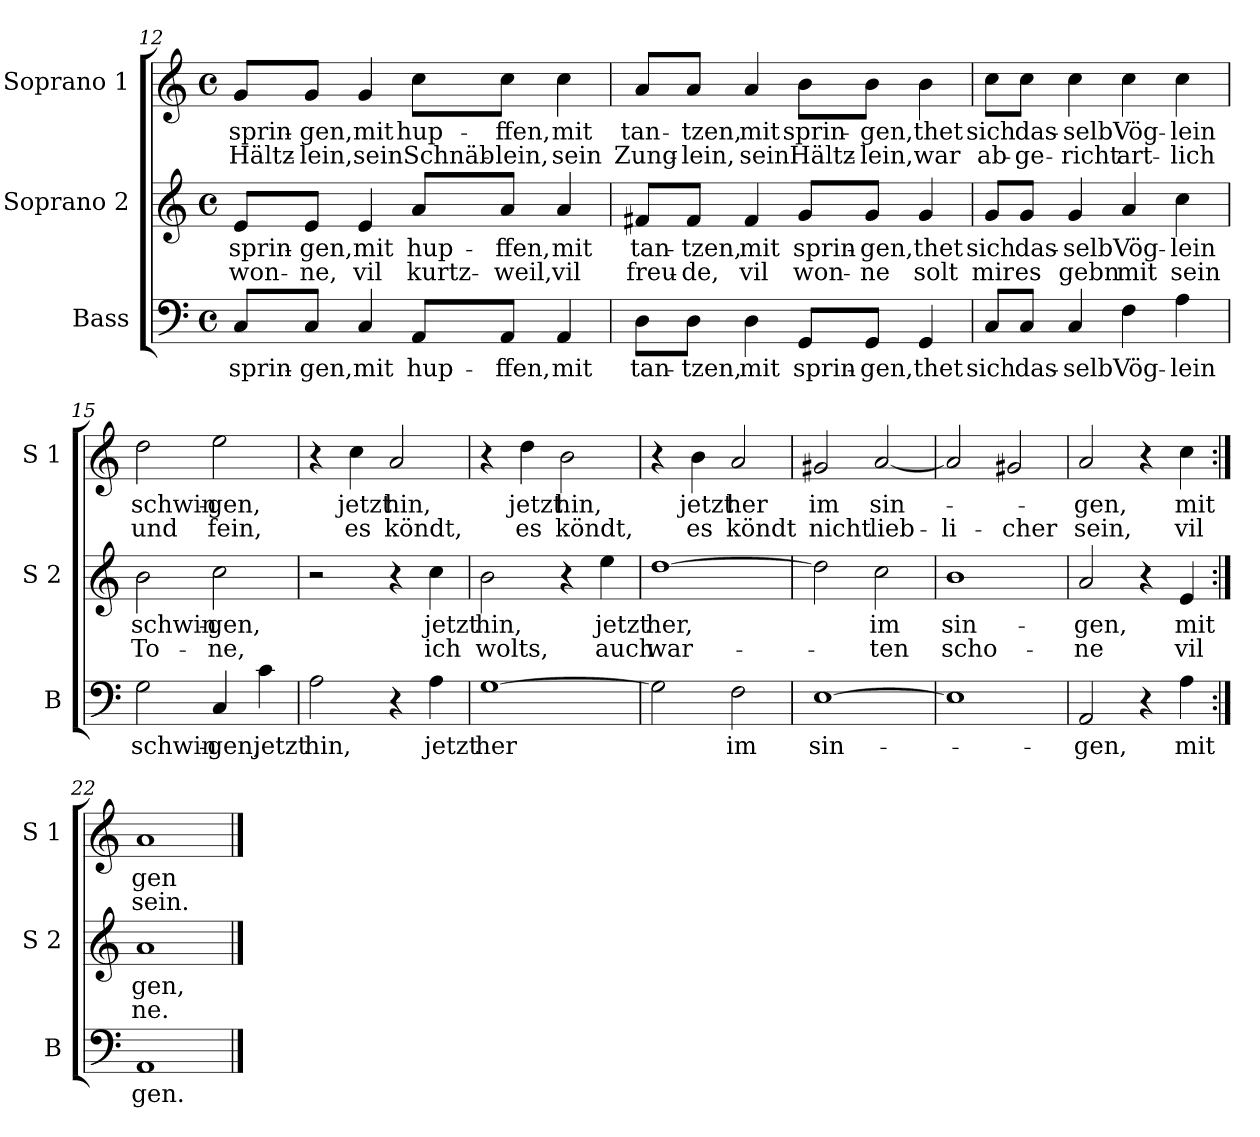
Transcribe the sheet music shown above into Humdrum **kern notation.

**kern	**text	**kern	**text	**text	**kern	**text	**text
*part3	*part3	*part2	*part2	*part2	*part1	*part1	*part1
*staff3	*staff3	*staff2	*staff2	*staff2	*staff1	*staff1	*staff1
*I"Bass	*	*I"Soprano 2	*	*	*I"Soprano 1	*	*
*I'B	*	*I'S 2	*	*	*I'S 1	*	*
*clefF4	*	*clefG2	*	*	*clefG2	*	*
*k[]	*	*k[]	*	*	*k[]	*	*
*C:	*	*C:	*	*	*C:	*	*
*M4/4	*	*M4/4	*	*	*M4/4	*	*
*met(c)	*	*met(c)	*	*	*met(c)	*	*
=12	=12	=12	=12	=12	=12	=12	=12
!	!LO:LY:b	!	!LO:LY:b	!LO:LY:b	!	!LO:LY:b	!LO:LY:b
8C/L	sprin-	8e/L	sprin-	won-	8g/L	sprin-	Hältz-
!	!LO:LY:b	!	!LO:LY:b	!LO:LY:b	!	!LO:LY:b	!LO:LY:b
8C/J	-gen,	8e/J	-gen,	-ne,	8g/J	-gen,	-lein,
!	!LO:LY:b	!	!LO:LY:b	!LO:LY:b	!	!LO:LY:b	!LO:LY:b
4C/	mit	4e/	mit	vil	4g/	mit	sein
!	!LO:LY:b	!	!LO:LY:b	!LO:LY:b	!	!LO:LY:b	!LO:LY:b
8AA/L	hup-	8a/L	hup-	kurtz-	8cc\L	hup-	Schnäb-
!	!LO:LY:b	!	!LO:LY:b	!LO:LY:b	!	!LO:LY:b	!LO:LY:b
8AA/J	-ffen,	8a/J	-ffen,	-weil,	8cc\J	-ffen,	-lein,
!	!LO:LY:b	!	!LO:LY:b	!LO:LY:b	!	!LO:LY:b	!LO:LY:b
4AA/	mit	4a/	mit	vil	4cc\	mit	sein
=13	=13	=13	=13	=13	=13	=13	=13
!	!LO:LY:b	!	!LO:LY:b	!LO:LY:b	!	!LO:LY:b	!LO:LY:b
8D\L	tan-	8f#X/L	tan-	freu-	8a/L	tan-	Zung-
!	!LO:LY:b	!	!LO:LY:b	!LO:LY:b	!	!LO:LY:b	!LO:LY:b
8D\J	-tzen,	8f#/J	-tzen,	-de,	8a/J	-tzen,	-lein,
!	!LO:LY:b	!	!LO:LY:b	!LO:LY:b	!	!LO:LY:b	!LO:LY:b
4D\	mit	4f#/	mit	vil	4a/	mit	sein
!	!LO:LY:b	!	!LO:LY:b	!LO:LY:b	!	!LO:LY:b	!LO:LY:b
8GG/L	sprin-	8g/L	sprin-	won-	8b\L	sprin-	Hältz-
!	!LO:LY:b	!	!LO:LY:b	!LO:LY:b	!	!LO:LY:b	!LO:LY:b
8GG/J	-gen,	8g/J	-gen,	-ne	8b\J	-gen,	-lein,
!	!LO:LY:b	!	!LO:LY:b	!LO:LY:b	!	!LO:LY:b	!LO:LY:b
4GG/	thet	4g/	thet	solt	4b\	thet	war
!!LO:LB:g=z
=14	=14	=14	=14	=14	=14	=14	=14
!	!LO:LY:b	!	!LO:LY:b	!LO:LY:b	!	!LO:LY:b	!LO:LY:b
8C/L	sich	8g/L	sich	mir	8cc\L	sich	ab-
!	!LO:LY:b	!	!LO:LY:b	!LO:LY:b	!	!LO:LY:b	!LO:LY:b
8C/J	das-	8g/J	das-	es	8cc\J	das-	-ge-
!	!LO:LY:b	!	!LO:LY:b	!LO:LY:b	!	!LO:LY:b	!LO:LY:b
4C/	-selb	4g/	-selb	gebn	4cc\	-selb	-richt
!	!LO:LY:b	!	!LO:LY:b	!LO:LY:b	!	!LO:LY:b	!LO:LY:b
4F\	Vög-	4a/	Vög-	mit	4cc\	Vög-	art-
!	!LO:LY:b	!	!LO:LY:b	!LO:LY:b	!	!LO:LY:b	!LO:LY:b
4A\	-lein	4cc\	-lein	sein	4cc\	-lein	-lich
=15	=15	=15	=15	=15	=15	=15	=15
!	!LO:LY:b	!	!LO:LY:b	!LO:LY:b	!	!LO:LY:b	!LO:LY:b
2G\	schwin-	2b\	schwin-	To-	2dd\	schwin-	und
!	!LO:LY:b	!	!LO:LY:b	!LO:LY:b	!	!LO:LY:b	!LO:LY:b
4C/	-gen,	2cc\	-gen,	-ne,	2ee\	-gen,	fein,
!	!LO:LY:b	!	!	!	!	!	!
4c\	jetzt	.	.	.	.	.	.
=16	=16	=16	=16	=16	=16	=16	=16
!	!LO:LY:b	!	!	!	!	!	!
2A\	hin,	2r	.	.	4r	.	.
!	!	!	!	!	!	!LO:LY:b	!LO:LY:b
.	.	.	.	.	4cc\	jetzt	es
!	!	!	!	!	!	!LO:LY:b	!LO:LY:b
4r	.	4r	.	.	2a/	hin,	köndt,
!	!LO:LY:b	!	!LO:LY:b	!LO:LY:b	!	!	!
4A\	jetzt	4cc\	jetzt	ich	.	.	.
=17	=17	=17	=17	=17	=17	=17	=17
!	!LO:LY:b	!	!LO:LY:b	!LO:LY:b	!	!	!
[1G	her	2b\	hin,	wolts,	4r	.	.
!	!	!	!	!	!	!LO:LY:b	!LO:LY:b
.	.	.	.	.	4dd\	jetzt	es
!	!	!	!	!	!	!LO:LY:b	!LO:LY:b
.	.	4r	.	.	2b\	hin,	köndt,
!	!	!	!LO:LY:b	!LO:LY:b	!	!	!
.	.	4ee\	jetzt	auch	.	.	.
=18	=18	=18	=18	=18	=18	=18	=18
!	!	!	!LO:LY:b	!LO:LY:b	!	!	!
2G\]	.	[1dd	her,	war-	4r	.	.
!	!	!	!	!	!	!LO:LY:b	!LO:LY:b
.	.	.	.	.	4b\	jetzt	es
!	!LO:LY:b	!	!	!	!	!LO:LY:b	!LO:LY:b
2F\	im	.	.	.	2a/	her	köndt
!!LO:LB:g=z
=19	=19	=19	=19	=19	=19	=19	=19
!	!LO:LY:b	!	!	!	!	!LO:LY:b	!LO:LY:b
[1E	sin-	2dd\]	.	.	2g#X/	im	nicht
!	!	!	!LO:LY:b	!LO:LY:b	!	!LO:LY:b	!LO:LY:b
.	.	2cc\	im	-ten	[2a/	sin-	lieb-
=20	=20	=20	=20	=20	=20	=20	=20
!	!	!	!LO:LY:b	!LO:LY:b	!	!	!LO:LY:b
1E]	.	1b	sin-	scho-	2a/]	.	-li-
!	!	!	!	!	!	!	!LO:LY:b
.	.	.	.	.	2g#X/	.	-cher
=21	=21	=21	=21	=21	=21	=21	=21
!	!LO:LY:b	!	!LO:LY:b	!LO:LY:b	!	!LO:LY:b	!LO:LY:b
2AA/	-gen,	2a/	-gen,	-ne	2a/	-gen,	sein,
4r	.	4r	.	.	4r	.	.
!	!LO:LY:b	!	!LO:LY:b	!LO:LY:b	!	!LO:LY:b	!LO:LY:b
4A\	mit	4e/	mit	vil	4cc\	mit	vil
=22:|!	=22:|!	=22:|!	=22:|!	=22:|!	=22:|!	=22:|!	=22:|!
!	!LO:LY:b	!	!LO:LY:b	!LO:LY:b	!	!LO:LY:b	!LO:LY:b
1AA	gen.	1a	gen,	ne.	1a	gen	sein.
==	==	==	==	==	==	==	==
*-	*-	*-	*-	*-	*-	*-	*-
